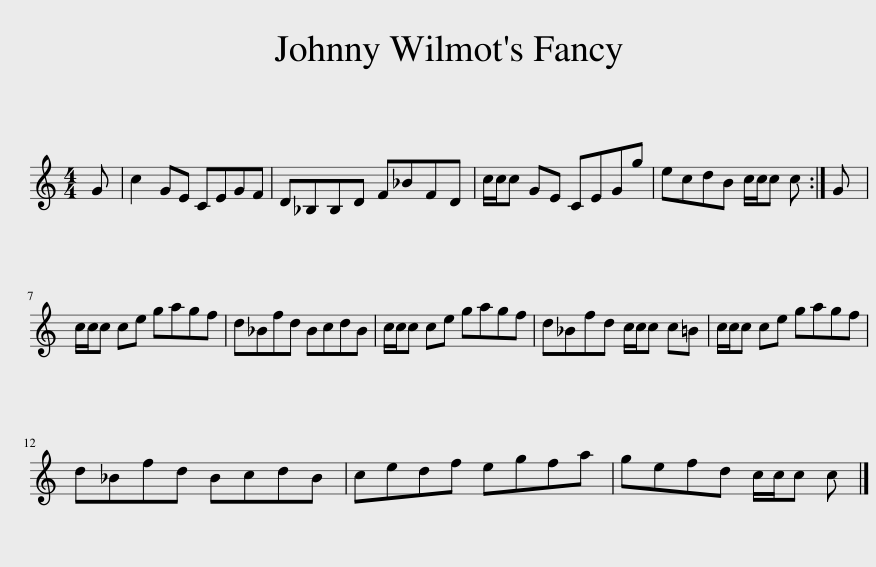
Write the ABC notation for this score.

X:1
L:1/8
M:4/4
I:linebreak $
K:C
V:1 treble
V:1
 G | c2 GE CEGF | D_B,B,D F_BFD | c/c/c GE CEGg | ecdB c/c/c c :| %5
 G |$ c/c/c ce gagf | d_Bfd BcdB | c/c/c ce gagf | d_Bfd c/c/c c=B | %10
 c/c/c ce gagf |$ d_Bfd BcdB | cedf egfa | gefd c/c/c c |] %14
